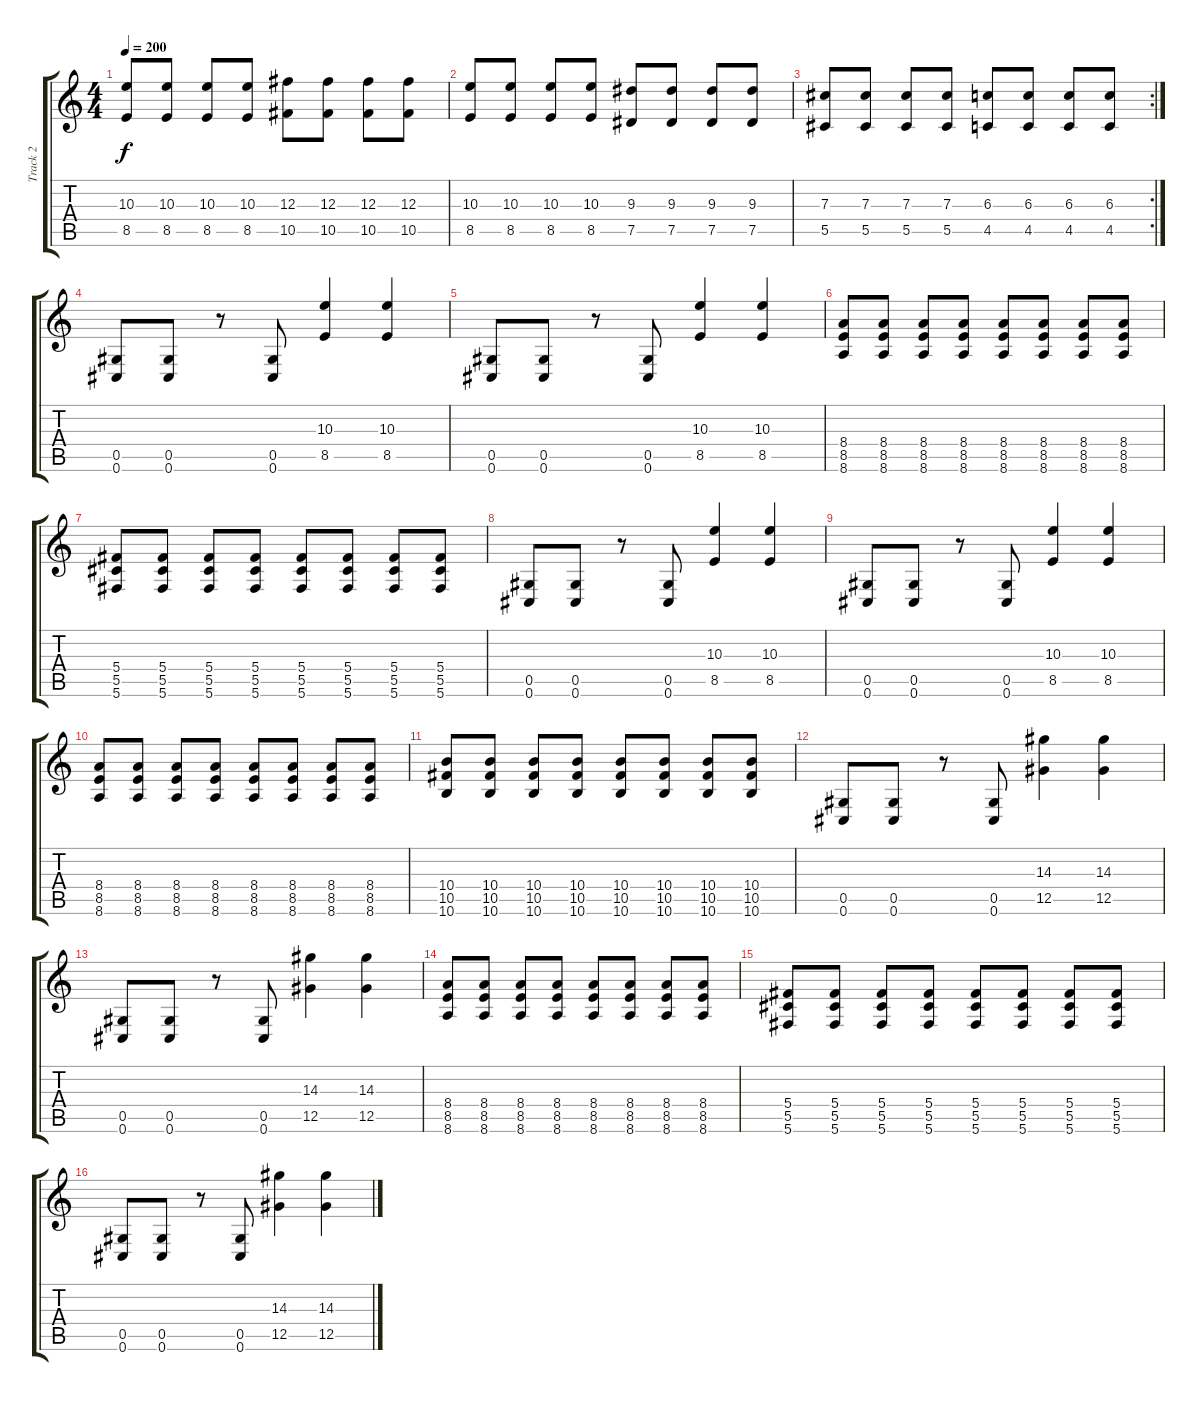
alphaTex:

\track ("Track 2" "Track 2") {instrument overdrivenguitar}
\staff {score tabs}
\tuning (Eb4 Bb3 Gb3 Db3 Ab2 Db2) {hide}
\ts (4 4)
\tempo 200
\clef g2
\ks c
(10.3 8.5).8{dy f} (10.3 8.5).8 (10.3 8.5).8 (10.3 8.5).8 (12.3 10.5).8 (12.3 10.5).8 (12.3 10.5).8 (12.3 10.5).8 |
(10.3 8.5).8 (10.3 8.5).8 (10.3 8.5).8 (10.3 8.5).8 (9.3 7.5).8 (9.3 7.5).8 (9.3 7.5).8 (9.3 7.5).8 |
\rc 2
(7.3 5.5).8 (7.3 5.5).8 (7.3 5.5).8 (7.3 5.5).8 (6.3 4.5).8 (6.3 4.5).8 (6.3 4.5).8 (6.3 4.5).8 |
(0.5 0.6).8 (0.5 0.6).8 r.8 (0.5 0.6).8 (10.3 8.5).4 (10.3 8.5).4 |
(0.5 0.6).8 (0.5 0.6).8 r.8 (0.5 0.6).8 (10.3 8.5).4 (10.3 8.5).4 |
(8.4 8.5 8.6).8 (8.4 8.5 8.6).8 (8.4 8.5 8.6).8 (8.4 8.5 8.6).8 (8.4 8.5 8.6).8 (8.4 8.5 8.6).8 (8.4 8.5 8.6).8 (8.4 8.5 8.6).8 |
(5.4 5.5 5.6).8 (5.4 5.5 5.6).8 (5.4 5.5 5.6).8 (5.4 5.5 5.6).8 (5.4 5.5 5.6).8 (5.4 5.5 5.6).8 (5.4 5.5 5.6).8 (5.4 5.5 5.6).8 |
(0.5 0.6).8 (0.5 0.6).8 r.8 (0.5 0.6).8 (10.3 8.5).4 (10.3 8.5).4 |
(0.5 0.6).8 (0.5 0.6).8 r.8 (0.5 0.6).8 (10.3 8.5).4 (10.3 8.5).4 |
(8.4 8.5 8.6).8 (8.4 8.5 8.6).8 (8.4 8.5 8.6).8 (8.4 8.5 8.6).8 (8.4 8.5 8.6).8 (8.4 8.5 8.6).8 (8.4 8.5 8.6).8 (8.4 8.5 8.6).8 |
(10.4 10.5 10.6).8 (10.4 10.5 10.6).8 (10.4 10.5 10.6).8 (10.4 10.5 10.6).8 (10.4 10.5 10.6).8 (10.4 10.5 10.6).8 (10.4 10.5 10.6).8 (10.4 10.5 10.6).8 |
(0.5 0.6).8 (0.5 0.6).8 r.8 (0.5 0.6).8 (14.3 12.5).4 (14.3 12.5).4 |
(0.5 0.6).8 (0.5 0.6).8 r.8 (0.5 0.6).8 (14.3 12.5).4 (14.3 12.5).4 |
(8.4 8.5 8.6).8 (8.4 8.5 8.6).8 (8.4 8.5 8.6).8 (8.4 8.5 8.6).8 (8.4 8.5 8.6).8 (8.4 8.5 8.6).8 (8.4 8.5 8.6).8 (8.4 8.5 8.6).8 |
(5.4 5.5 5.6).8 (5.4 5.5 5.6).8 (5.4 5.5 5.6).8 (5.4 5.5 5.6).8 (5.4 5.5 5.6).8 (5.4 5.5 5.6).8 (5.4 5.5 5.6).8 (5.4 5.5 5.6).8 |
(0.5 0.6).8 (0.5 0.6).8 r.8 (0.5 0.6).8 (14.3 12.5).4 (14.3 12.5).4
